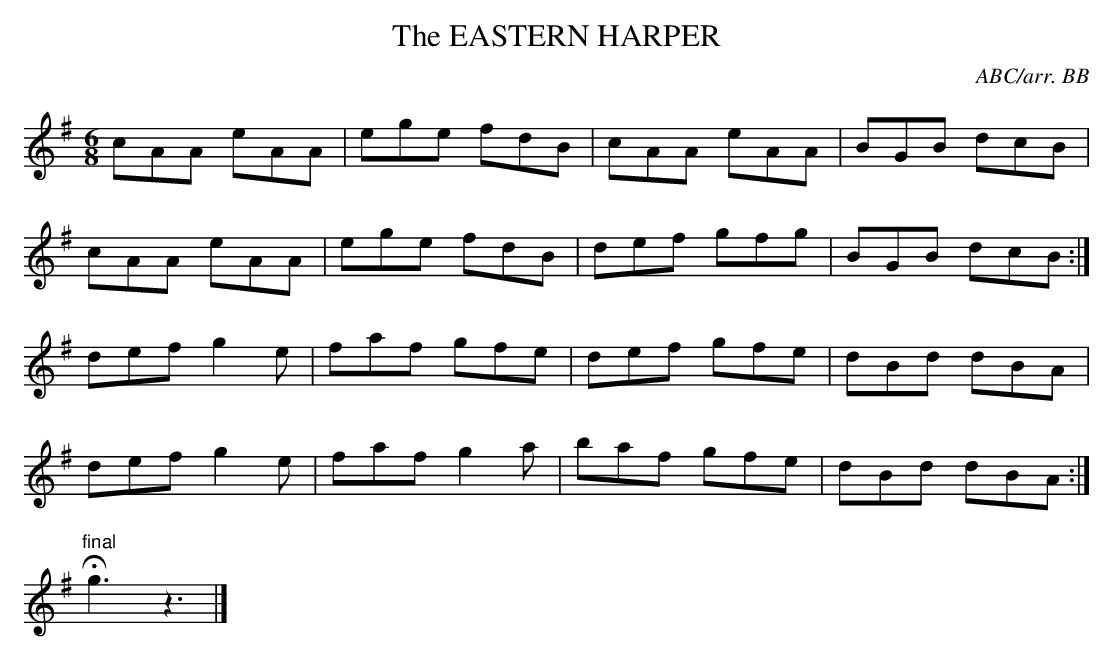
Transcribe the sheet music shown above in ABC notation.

X:1
T:EASTERN HARPER, The
C:ABC/arr. BB
L:1/8
M:6/8
K:G
cAA eAA|ege fdB|cAA eAA|BGB dcB|
cAA eAA|ege fdB|def gfg|BGB dcB:|
def g2e|faf gfe|def gfe|dBd dBA|
def g2e|faf g2a|baf gfe|dBd dBA:|
"final"Hg3z3|]
